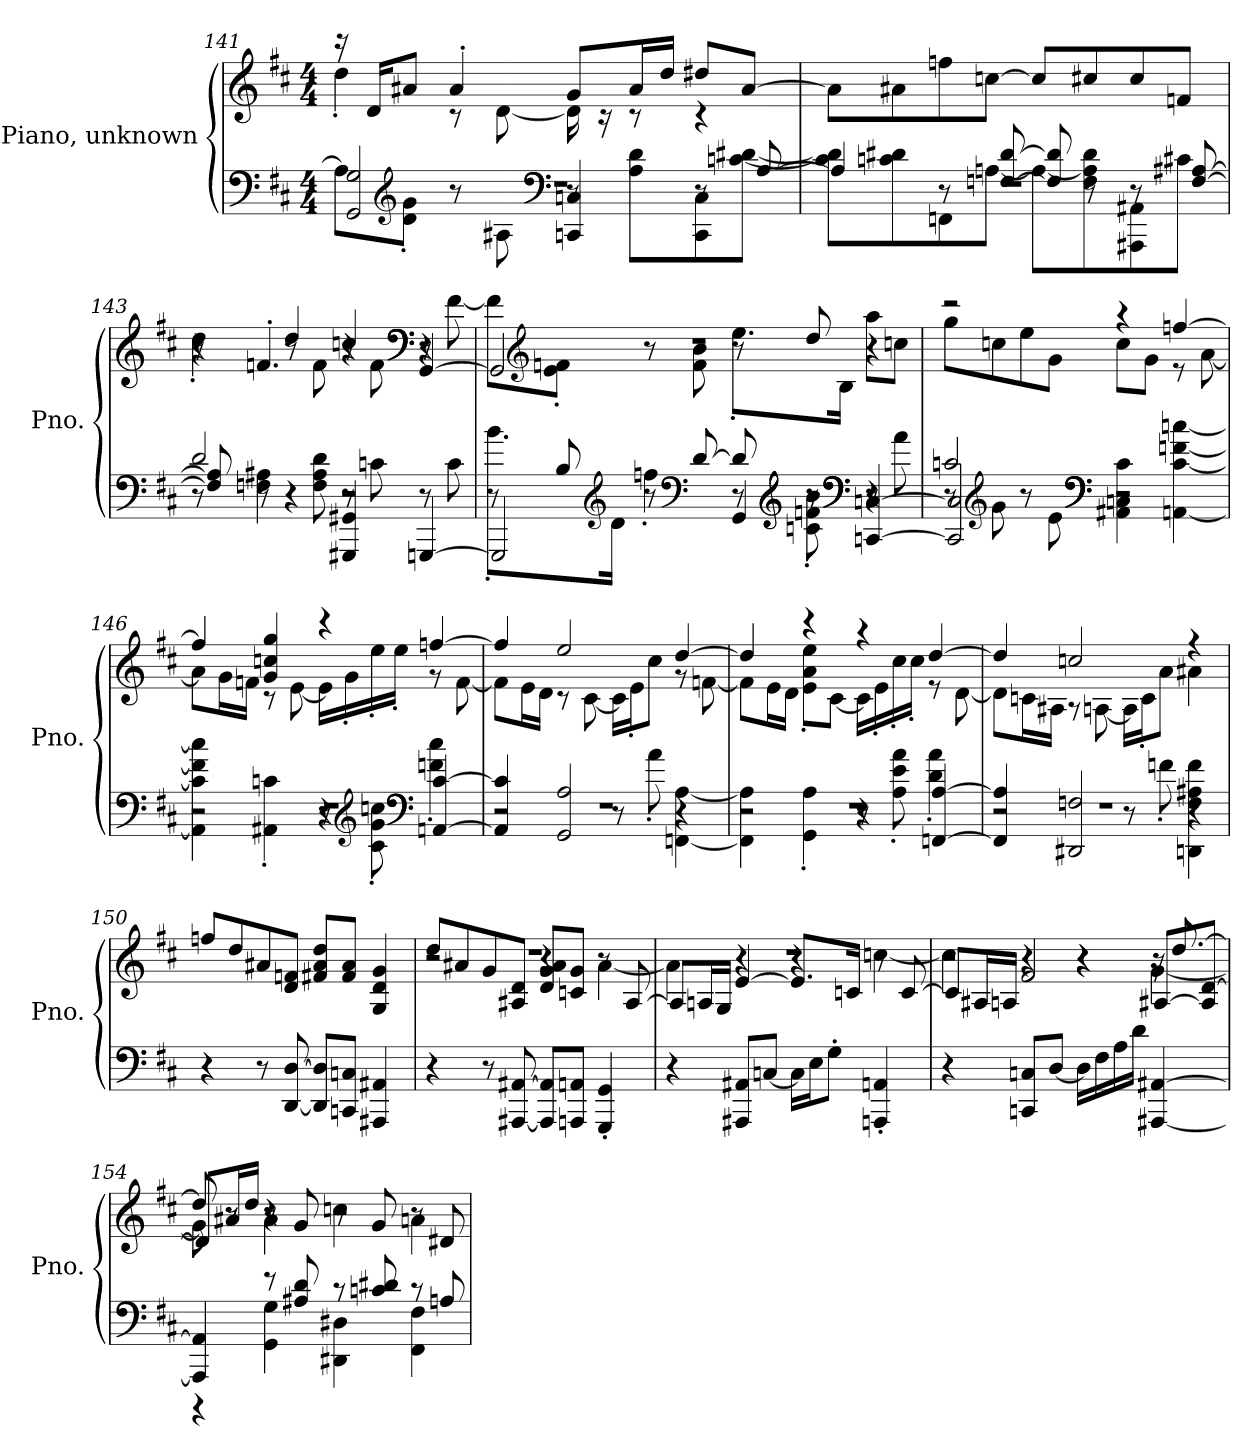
**kern	**kern
*part1	*part1
*staff2	*staff1
*I"Piano, unknown	*
*I'Pno.	*
!!LO:LB:g=z
*clefF4	*clefG2
*k[f#c#]	*k[f#c#]
*M4/4	*M4/4
=141	=141
*^	*^
*	*^	*	*
1r	8A#\L]	2GG/ 2G/	16r	4dd'\
.	.	.	16d/KL	.
*clefG2	*	*	*	*
.	8d\' 8g\'J	.	8a#X/J	.
.	8r	.	4a#'/	8r
.	8A#X\	.	.	[8d\
*clefF4	*	*	*	*
.	8r	4CCn/ 4Cn/	8g/L	16d\]
.	.	.	.	16r
.	8A#\ 8d\L	.	16a#/L	8r
.	.	.	16dd/JJ	.
.	8CC\ 8C\	8r	8dd#X/L	4r
.	[8cn\ [8d#X\J	[8A#/	[8a#/J	.
*	*	*	*v	*v
=142	=142	=142	=142
1r	8c\] 8d#\]L	4A#/]	8a#\L]
.	8cn\ 8d#X\	.	8a#X\
.	8FFn\	8r	8ffn\
.	[8An\J	[8Fn/ [8d#/	[8ccn\J
.	8A\L_	8F/] 8d#/]	8cc/L]
.	8F\ 8A\] 8d#\	8r	8cc#X/
.	8AAA#X\ 8AA#X\	8r	8cc#/
.	8c#X\J	[8F/ [8A#X/	8fn/J
!!LO:LB:g=z
=143	=143	=143	=143
*	*	*	*^
*	*	*	*	*^
2d/	8r	8F/] 8A#/]	4r	4dd'\	8r
.	4Fn\ 4A#X\	8r	.	.	4.fn'/
.	.	4r	4dd/	8r	.
.	8F\ 8A#\ 8d\	.	.	8f\	.
2r	8r	4GGG#X/ 4GG#X/	4ccn/	8r	4r
.	8cn\	.	.	8f\	.
*	*	*	*clefF4	*	*
.	8r	[4GGGn/	4r	8r	[4GG/
.	8c\	.	.	[8f\	.
=144	=144	=144	=144	=144	=144
8r	8.b'\L	2GGG/]	1r	8f\L]	2GG/]
*	*	*	*clefG2	*	*
8B/	.	.	.	8e\' 8fn\'J	.
*clefG2	*	*	*	*	*
.	16d\Jk	.	.	.	.
8r	4ffn'\	.	.	8r	.
*clefF4	*	*	*	*	*
[8d/	.	.	.	8f\ 8b\	.
8d/]	8r	4GG/	.	8.ee'\L	8r
*clefG2	*	*	*	*	*
8r	8cn\' 8fn\' 8b\'	.	.	.	8dd/
.	.	.	.	16B\Jk	.
*clefF4	*	*	*	*	*
4r	8r	[4CCn/ [4Cn/	.	8aa\L	4r
.	8a\	.	.	8ccn\J	.
*	*	*	*	*v	*v
!!LO:LB:g=z
=145	=145	=145	=145	=145
2cn/	8r	2CC/] 2C/]	2r	8gg\L
*clefG2	*	*	*	*
.	8g\	.	.	8ccn\
.	8r	.	.	8ee\
.	8e\	.	.	8g\J
*clefF4	*	*	*	*
2r	4AA#X\ 4Cn\ 4c\	2r	4r	8cc\L
.	.	.	.	8g\J
.	[4AAn\ [4c\ [4fn\ [4ccn\	.	[4ffn/	8r
.	.	.	.	[8a\
=146	=146	=146	=146	=146
1r	4AA\] 4c\] 4f\] 4cc\]	2r	4ff/]	8a\L]
.	.	.	.	16g\L
.	.	.	.	16fn\JJ
.	4AA#X\' 4cn\'	.	4g/ 4ccn/ 4gg/	8r
.	.	.	.	[8e\
.	8r	4r	4r	16e\LL]
.	.	.	.	16g'\
*clefG2	*	*	*	*
.	8c\' 8g\' 8ccn\'	.	.	16ee'\
.	.	.	.	16ee'\JJ
*clefF4	*	*	*	*
.	4fn\' 4cc\'	[4AAn/ [4c/	[4ffn/	8r
.	.	.	.	[8f\
=147	=147	=147	=147	=147
1r	2r	4AA/] 4c/]	4ff/]	8f\L]
.	.	.	.	16e\L
.	.	.	.	16d\JJ
.	.	2GG/ 2A/	2ee/	8r
.	.	.	.	[8c#\
.	8r	.	.	16c#\LL]
.	.	.	.	16e'\J
.	8a'\	.	.	8cc#\J
.	[4FFn\ [4A\	4r	[4dd/	8r
.	.	.	.	[8fn\
!!LO:LB:g=z	!!
=148	=148	=148	=148	=148
1r	4FF\] 4A\]	2r	4dd/]	8f\L]
.	.	.	.	16e\L
.	.	.	.	16d\JJ
.	4GG\' 4A\'	.	4r	8e\' 8a\' 8ee\'L
.	.	.	.	[8c#\J
.	8r	4r	4r	16c#\LL]
.	.	.	.	16e'\
.	8A\' 8e\' 8a\'	.	.	16cc#'\
.	.	.	.	16cc#'\JJ
.	4d\' 4a\'	[4FFn/ [4A/	[4dd/	8r
.	.	.	.	[8d\
=149	=149	=149	=149	=149
1r	2r	4FF/] 4A/]	4dd/]	8d\L]
.	.	.	.	16cn\L
.	.	.	.	16A#X\JJ
.	.	2DD#X/ 2Fn/	2ccn/	8r
.	.	.	.	[8An\
.	8r	.	.	16A\LL]
.	.	.	.	16c'\J
.	8fn'\	.	.	8a\J
.	4DDn\ 4F\ 4A#X\ 4f\	4r	4r	4a#X\
*v	*v	*v	*	*
*	*v	*v
=150	=150
4r	8ffn/L
.	8dd/
8r	8a#X/
[8DD/ [8D/	8d/ 8fn/J
8DD/] 8D/]L	8f#X/ 8a#/ 8dd/L
8CCn/ 8Cn/J	8f#/ 8a#/J
4AAA#X/ 4AA#X/	4G/ 4d/ 4g/
!!LO:PB:g=z
=151	=151
*	*^
*	*	*^
4r	1r	2r	8dd/L
.	.	.	8a#X/
8r	.	.	8g/
[8AAA#X/ [8AA#X/	.	.	8A#X/ 8d/J
8AAA#/] 8AA#/]L	.	4r	8d/ 8g/ 8a#/L
8AAAn/ 8AAn/J	.	.	8cn/ 8g/J
4GGG/' 4GG/'	.	[4a#\	8r
.	.	.	[8A#/
=152	=152	=152	=152
4r	1r	4a#\]	8A#/L]
.	.	.	16An/L
.	.	.	16G/JJ
8AAA#X/ 8AA#X/L	.	4r	[4e/
[8Cn/J	.	.	.
16C\LL]	.	4r	8.e/L]
16E\J	.	.	.
8G'\J	.	.	.
.	.	.	16cn/Jk
4AAAn/' 4AAn/'	.	[4ccn\	8r
.	.	.	[8c/
!!LO:LB:g=z	!!	!!
=153	=153	=153	=153
4r	2r	4cc\]	8c/L]
.	.	.	16A#X/L
.	.	.	16An/JJ
8CCn/ 8Cn/L	.	4r	2f#/
[8D/J	.	.	.
16D\LL]	4r	4r	.
16F#\	.	.	.
16A\	.	.	.
16d\JJ	.	.	.
[4AAA#X/ [4AA#X/	16r	[4g\	[8A#X/L
.	[8.dd/	.	.
.	.	.	8A#/] [8d/J
=154	=154	=154	=154
*^	*	*	*
4AAA#/] 4AA#/]	4r	8dd/]	8g\]	8d/L]
.	.	8r	8r	16a#X/L
.	.	.	.	16dd/JJ
8r	4GG\ 4G\	4r	4a#\	8r
8A#X/ 8d/	.	.	.	8g/
8r	4DD#X\ 4D#X\	2r	4ccn\	8r
8cn/ 8d#X/	.	.	.	8g/
8r	4FF#\ 4F#\	.	4an\	8r
8An/	.	.	.	8d#X/
*v	*v	*	*	*
*	*v	*v	*v
=	=
*-	*-
